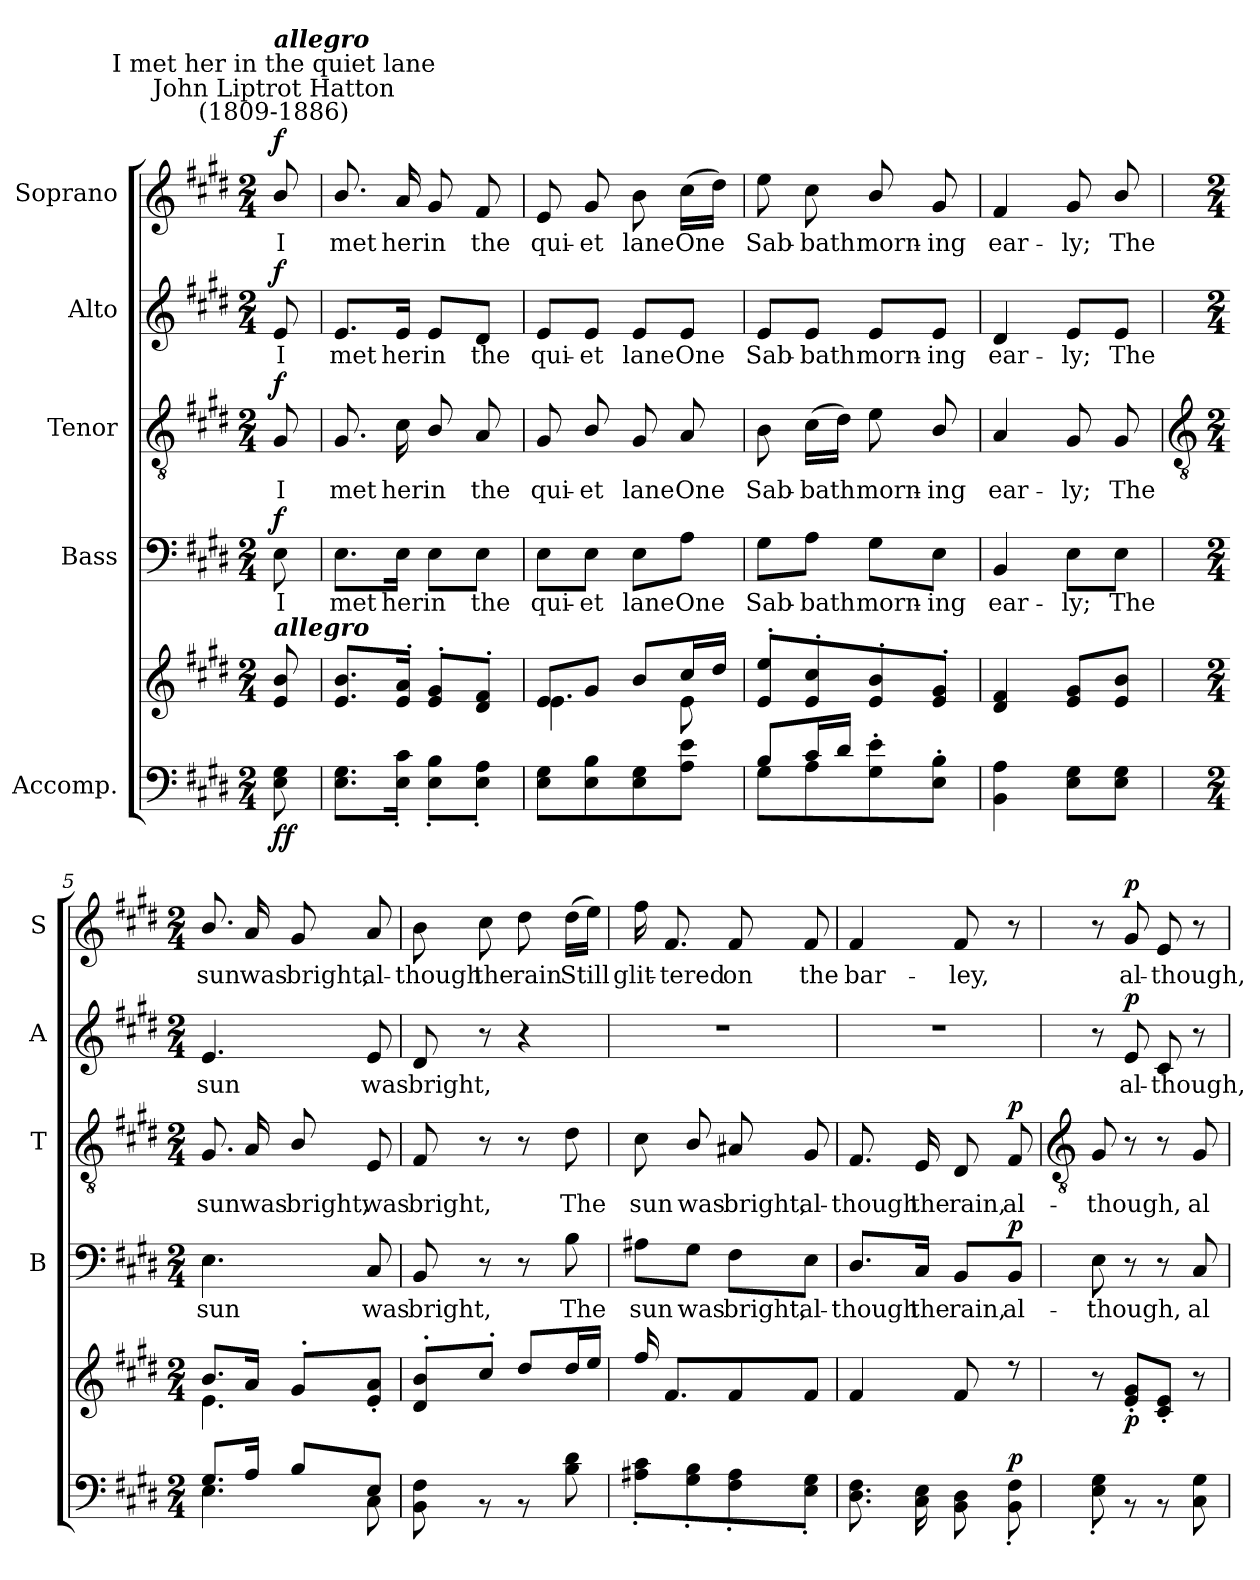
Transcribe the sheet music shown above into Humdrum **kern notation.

**kern	**kern	**dynam	**kern	**text	**dynam	**kern	**text	**dynam	**kern	**text	**dynam	**kern	**text	**dynam
*part5	*part5	*part5	*part4	*part4	*part4	*part3	*part3	*part3	*part2	*part2	*part2	*part1	*part1	*part1
*staff6	*staff5	*staff5/6	*staff4	*staff4	*staff4	*staff3	*staff3	*staff3	*staff2	*staff2	*staff2	*staff1	*staff1	*staff1
*I"Accomp.	*	*	*I"Bass	*	*	*I"Tenor	*	*	*I"Alto	*	*	*I"Soprano	*	*
*	*	*	*I'B	*	*	*I'T	*	*	*I'A	*	*	*I'S	*	*
*clefF4	*clefG2	*	*clefF4	*	*	*clefGv2	*	*	*clefG2	*	*	*clefG2	*	*
*k[f#c#g#d#]	*k[f#c#g#d#]	*	*k[f#c#g#d#]	*	*	*k[f#c#g#d#]	*	*	*k[f#c#g#d#]	*	*	*k[f#c#g#d#]	*	*
*E:	*E:	*	*E:	*	*	*E:	*	*	*E:	*	*	*E:	*	*
*M2/4	*M2/4	*	*M2/4	*	*	*M2/4	*	*	*M2/4	*	*	*M2/4	*	*
*MM88	*MM88	*	*MM88	*	*	*MM88	*	*	*MM88	*	*	*MM88	*	*
=	=	=	=	=	=	=	=	=	=	=	=	=	=	=
*^	*^	*	*	*	*	*	*	*	*	*	*	*	*	*
!	!	!	!	!	!	!	!	!	!	!	!	!	!	!LO:TX:a:cj:t=John Liptrot Hatton\n(1809-1886)	!	!
!	!	!	!	!	!	!	!	!	!	!	!	!	!	!LO:TX:a:cj:t=I met her in the quiet lane	!	!
!	!	!	!	!	!	!	!	!	!	!	!	!	!	!LO:TX:a:Bi:t=allegro	!	!
!	!	!LO:TX:a:Bi:t=allegro	!	!	!	!	!	!	!	!	!	!	!	!	!	!
!	!	!	!	!LO:DY:b=2	!	!LO:LY:b	!	!	!LO:LY:b	!	!	!LO:LY:b	!	!	!LO:LY:b	!
!	!	!	!	!LO:DY:n=1:b	!	!	!LO:DY:b	!	!	!LO:DY:b	!	!	!LO:DY:b	!	!	!LO:DY:b
8ryy	8E\ 8G#\	8e/ 8b/	8ryy	f f	8E	I	f	8G#	I	f	8e	I	f	8b/	I	f
=1	=1	=1	=1	=1	=1	=1	=1	=1	=1	=1	=1	=1	=1	=1	=1	=1
!LO:N:vis=1	!	!	!LO:N:vis=1	!	!	!LO:LY:b	!	!	!LO:LY:b	!	!	!LO:LY:b	!	!	!LO:LY:b	!
2ryy	8.E\ 8.G#\L	8.e 8.bL	2ryy	.	8.E\L	met	.	8.G#	met	.	8.e/L	met	.	8.b/	met	.
!	!	!	!	!	!	!LO:LY:b	!	!	!LO:LY:b	!	!	!LO:LY:b	!	!	!LO:LY:b	!
.	16E\' 16c#\'J	16e' 16a'J	.	.	16E\Jk	her	.	16c#	her	.	16e/Jk	her	.	16a	her	.
!	!	!	!	!	!	!LO:LY:b	!	!	!LO:LY:b	!	!	!LO:LY:b	!	!	!LO:LY:b	!
.	8E\' 8B\'L	8e' 8g#'L	.	.	8E\L	in	.	8B/	in	.	8e/L	in	.	8g#	in	.
!	!	!	!	!	!	!LO:LY:b	!	!	!LO:LY:b	!	!	!LO:LY:b	!	!	!LO:LY:b	!
.	8E\' 8A\'J	8d#' 8f#'J	.	.	8E\J	the	.	8A	the	.	8d#/J	the	.	8f#	the	.
=2	=2	=2	=2	=2	=2	=2	=2	=2	=2	=2	=2	=2	=2	=2	=2	=2
!LO:N:vis=1	!	!	!	!	!	!LO:LY:b	!	!	!LO:LY:b	!	!	!LO:LY:b	!	!	!LO:LY:b	!
2ryy	8E\ 8G#\L	8eL	4.e\	.	8E\L	qui-	.	8G#	qui-	.	8e/L	qui-	.	8e	qui-	.
!	!	!	!	!	!	!LO:LY:b	!	!	!LO:LY:b	!	!	!LO:LY:b	!	!	!LO:LY:b	!
.	8E\ 8B\	8g#J	.	.	8E\J	-et	.	8B/	-et	.	8e/J	-et	.	8g#	-et	.
!	!	!	!	!	!	!LO:LY:b	!	!	!LO:LY:b	!	!	!LO:LY:b	!	!	!LO:LY:b	!
.	8E\ 8G#\	8b/L	.	.	8E\L	lane	.	8G#	lane	.	8e/L	lane	.	8b	lane	.
!	!	!	!	!	!	!LO:LY:b	!	!	!LO:LY:b	!	!	!LO:LY:b	!	!	!LO:LY:b	!
.	8A\ 8e\J	16cc#/L	8e\	.	8A\J	One	.	8A	One	.	8e/J	One	.	(>16cc#LL	One	.
.	.	16dd#/JJ	.	.	.	.	.	.	.	.	.	.	.	16dd#JJ)	.	.
=3	=3	=3	=3	=3	=3	=3	=3	=3	=3	=3	=3	=3	=3	=3	=3	=3
!	!	!	!LO:N:vis=1	!	!	!LO:LY:b	!	!	!LO:LY:b	!	!	!LO:LY:b	!	!	!LO:LY:b	!
8B/L	8G#\L	8e' 8ee'L	2ryy	.	8G#\L	Sab-	.	8B	Sab-	.	8e/L	Sab-	.	8ee	Sab-	.
!	!	!	!	!	!	!LO:LY:b	!	!	!LO:LY:b	!	!	!LO:LY:b	!	!	!LO:LY:b	!
16c#/L	8A\	8e' 8cc#'	.	.	8A\J	-bath	.	(>16c#LL	-bath	.	8e/J	-bath	.	8cc#	-bath	.
16d#/JJ	.	.	.	.	.	.	.	16d#JJ)	.	.	.	.	.	.	.	.
!	!	!	!	!	!	!LO:LY:b	!	!	!LO:LY:b	!	!	!LO:LY:b	!	!	!LO:LY:b	!
4ryy	8G#\' 8e\'	8e' 8b'	.	.	8G#\L	morn-	.	8e	morn-	.	8e/L	morn-	.	8b/	morn-	.
!	!	!	!	!	!	!LO:LY:b	!	!	!LO:LY:b	!	!	!LO:LY:b	!	!	!LO:LY:b	!
.	8E\' 8B\'J	8e' 8g#'J	.	.	8E\J	-ing	.	8B/	-ing	.	8e/J	-ing	.	8g#	-ing	.
=4	=4	=4	=4	=4	=4	=4	=4	=4	=4	=4	=4	=4	=4	=4	=4	=4
!LO:N:vis=1	!	!	!LO:N:vis=1	!	!	!LO:LY:b	!	!	!LO:LY:b	!	!	!LO:LY:b	!	!	!LO:LY:b	!
2ryy	4BB\ 4A\	4d# 4f#	2ryy	.	4BB	ear-	.	4A	ear-	.	4d#	ear-	.	4f#	ear-	.
!	!	!	!	!	!	!LO:LY:b	!	!	!LO:LY:b	!	!	!LO:LY:b	!	!	!LO:LY:b	!
.	8E\ 8G#\L	8e 8g#L	.	.	8E\L	-ly;	.	8G#	-ly;	.	8e/L	-ly;	.	8g#	-ly;	.
!	!	!	!	!	!	!LO:LY:b	!	!	!LO:LY:b	!	!	!LO:LY:b	!	!	!LO:LY:b	!
.	8E\ 8G#\J	8e 8bJ	.	.	8E\J	The	.	8G#	The	.	8e/J	The	.	8b/	The	.
!!LO:LB:g=z
=5	=5	=5	=5	=5	=5	=5	=5	=5	=5	=5	=5	=5	=5	=5	=5	=5
*	*	*	*	*	*	*	*	*clefGv2	*	*	*	*	*	*	*	*
*M2/4	*	*M2/4	*	*	*M2/4	*	*	*M2/4	*	*	*M2/4	*	*	*M2/4	*	*
!	!	!	!	!	!	!LO:LY:b	!	!	!LO:LY:b	!	!	!LO:LY:b	!	!	!LO:LY:b	!
8.G#/L	4.E\	8.bL	4.e\	.	4.E	sun	.	8.G#	sun	.	4.e	sun	.	8.b/	sun	.
!	!	!	!	!	!	!	!	!	!LO:LY:b	!	!	!	!	!	!LO:LY:b	!
16A/J	.	16aJ	.	.	.	.	.	16A	was	.	.	.	.	16a	was	.
!	!	!	!	!	!	!	!	!	!LO:LY:b	!	!	!	!	!	!LO:LY:b	!
8B/L	.	8g#'L	.	.	.	.	.	8B/	bright,	.	.	.	.	8g#	bright,	.
!	!	!	!	!	!	!LO:LY:b	!	!	!LO:LY:b	!	!	!LO:LY:b	!	!	!LO:LY:b	!
8E/J	8C#\	8e' 8a'J	8ryy	.	8C#	was	.	8E	was	.	8e	was	.	8a	al-	.
=6	=6	=6	=6	=6	=6	=6	=6	=6	=6	=6	=6	=6	=6	=6	=6	=6
!	!	!	!LO:N:vis=1	!	!	!LO:LY:b	!	!	!LO:LY:b	!	!	!LO:LY:b	!	!	!LO:LY:b	!
2ryy	8BB\ 8F#\	8d#' 8b'L	2ryy	.	8BB	bright,	.	8F#	bright,	.	8d#	bright,	.	8b	-though	.
!	!	!	!	!	!	!	!	!	!	!	!	!	!	!	!LO:LY:b	!
.	8r	8cc#'J	.	.	8r	.	.	8r	.	.	8r	.	.	8cc#	the	.
!	!	!	!	!	!	!	!	!	!	!	!	!	!	!	!LO:LY:b	!
.	8r	8dd#L	.	.	8r	.	.	8r	.	.	4r	.	.	8dd#	rain	.
!	!	!	!	!	!	!LO:LY:b	!	!	!LO:LY:b	!	!	!	!	!	!LO:LY:b	!
.	8B\ 8d#\	16dd#L	.	.	8B	The	.	8d#	The	.	.	.	.	(>16dd#LL	Still	.
.	.	16eeJJ	.	.	.	.	.	.	.	.	.	.	.	16eeJJ)	.	.
=7	=7	=7	=7	=7	=7	=7	=7	=7	=7	=7	=7	=7	=7	=7	=7	=7
!	!	!	!LO:N:vis=1	!	!	!LO:LY:b	!	!	!LO:LY:b	!	!	!	!	!	!LO:LY:b	!
2ryy	8A#X\' 8c#\'L	16ff#	2ryy	.	8A#X\L	sun	.	8c#	sun	.	2r	.	.	16ff#	glit-	.
!	!	!	!	!	!	!	!	!	!	!	!	!	!	!	!LO:LY:b	!
.	.	8.f#L	.	.	.	.	.	.	.	.	.	.	.	8.f#	-tered	.
!	!	!	!	!	!	!LO:LY:b	!	!	!LO:LY:b	!	!	!	!	!	!	!
.	8G#\' 8B\'	.	.	.	8G#\J	was	.	8B/	was	.	.	.	.	.	.	.
!	!	!	!	!	!	!LO:LY:b	!	!	!LO:LY:b	!	!	!	!	!	!LO:LY:b	!
.	8F#\' 8A#\'	8f#	.	.	8F#\L	bright,	.	8A#X	bright,	.	.	.	.	8f#	on	.
!	!	!	!	!	!	!LO:LY:b	!	!	!LO:LY:b	!	!	!	!	!	!LO:LY:b	!
.	8E\' 8G#\'J	8f#J	.	.	8E\J	al-	.	8G#	al-	.	.	.	.	8f#	the	.
=8	=8	=8	=8	=8	=8	=8	=8	=8	=8	=8	=8	=8	=8	=8	=8	=8
!	!	!	!LO:N:vis=1	!	!	!LO:LY:b	!	!	!LO:LY:b	!	!	!	!	!	!LO:LY:b	!
2ryy	8.D#\ 8.F#\L	4f#	2ryy	.	8.D#/L	-though	.	8.F#	-though	.	2r	.	.	4f#	bar-	.
!	!	!	!	!	!	!LO:LY:b	!	!	!LO:LY:b	!	!	!	!	!	!	!
.	16C#\ 16E\L	.	.	.	16C#/Jk	the	.	16E	the	.	.	.	.	.	.	.
!	!	!	!	!	!	!LO:LY:b	!	!	!LO:LY:b	!	!	!	!	!	!LO:LY:b	!
.	8BB\ 8D#\	8f#	.	.	8BB/L	rain,	.	8D#	rain,	.	.	.	.	8f#	-ley,	.
!	!	!	!	!LO:DY:a=2	!	!LO:LY:b	!LO:DY:b	!	!LO:LY:b	!LO:DY:b	!	!	!	!	!	!
.	8BB\' 8F#\'J	8r	.	p	8BB/J	al-	p	8F#	al-	p	.	.	.	8r	.	.
*	*	*v	*v	*	*	*	*	*	*	*	*	*	*	*	*	*
!!LO:LB:g=z
=9	=9	=9	=9	=9	=9	=9	=9	=9	=9	=9	=9	=9	=9	=9	=9
*	*	*	*	*	*	*	*clefGv2	*	*	*	*	*	*	*	*
!	!	!	!	!	!LO:LY:b	!	!	!LO:LY:b	!	!	!	!	!	!	!
2ryy	8E' 8G#'	8r	.	8E	-though,	.	8G#	-though,	.	8r	.	.	8r	.	.
!	!	!	!LO:DY:b	!	!	!	!	!	!	!	!LO:LY:b	!LO:DY:b	!	!LO:LY:b	!LO:DY:b
.	8r	8e' 8g#'L	p	8r	.	.	8r	.	.	8e	al-	p	8g#	al-	p
!	!	!	!	!	!	!	!	!	!	!	!LO:LY:b	!	!	!LO:LY:b	!
.	8r	8c#' 8e'J	.	8r	.	.	8r	.	.	8c#	-though,	.	8e	-though,	.
!	!	!	!	!	!LO:LY:b	!	!	!LO:LY:b	!	!	!	!	!	!	!
.	8C# 8G#	8r	.	8C#	al-	.	8G#	al-	.	8r	.	.	8r	.	.
*v	*v	*	*	*	*	*	*	*	*	*	*	*	*	*	*
=	=	=	=	=	=	=	=	=	=	=	=	=	=	=
*-	*-	*-	*-	*-	*-	*-	*-	*-	*-	*-	*-	*-	*-	*-
